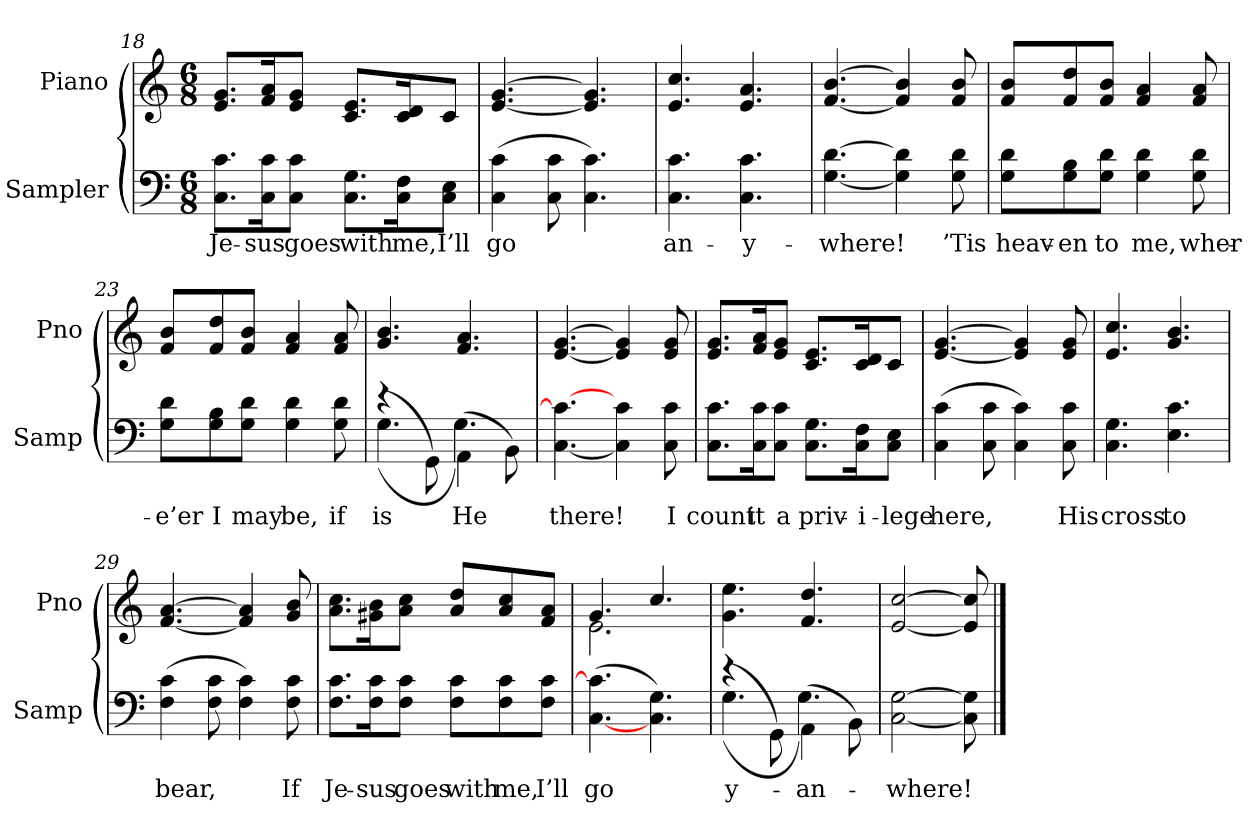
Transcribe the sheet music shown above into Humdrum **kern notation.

**kern	**text	**kern
*part2	*part2	*part1
*staff2	*staff2	*staff1
*I"Sampler	*	*I"Piano
*I'Samp	*	*I'Pno
*clefF4	*	*clefG2
*M6/8	*	*M6/8
=18	=18	=18
8.C\ 8.c\L	Je-	8.e/ 8.g/L
16C\ 16c\K	-sus	16f/ 16a/K
8C\ 8c\J	goes	8e/ 8g/J
8.C\ 8.G\L	with	8.c/ 8.e/L
16C\ 16F\K	me,	16c/ 16d/K
8C\ 8E\J	I’ll	8c/J
=19	=19	=19
(4C 4c	go	[4.e [4.g
8C 8c	.	.
4.C 4.c)	.	4.e] 4.g]
=20	=20	=20
4.C 4.c	an-	4.e 4.cc
4.C 4.c	-y-	4.e 4.a
=21	=21	=21
[4.G [4.d	-where!	[4.f [4.b
4G] 4d]	.	4f] 4b]
8G 8d	’Tis	8f 8b
=22	=22	=22
8G\ 8d\L	heav-	8f/ 8b/L
8G\ 8B\	-en	8f/ 8dd/
8G\ 8d\J	to	8f/ 8b/J
4G 4d	me,	4f 4a
8G 8d	wher-	8f 8a
=23	=23	=23
8G\ 8d\L	-e’er	8f/ 8b/L
8G\ 8B\	I	8f/ 8dd/
8G\ 8d\J	may	8f/ 8b/J
4G 4d	be,	4f 4a
8G 8d	if	8f 8a
=24	=24	=24
*^	*	*
(4r	(4.G	is	4.g 4.b
8GG\)	.	.	.
(4AA\	4.G)	He	4.f 4.a
8BB\)	.	.	.
*v	*v	*	*
=25	=25	=25
[4.C 4.c_	there!	[4.e [4.g
4C] 4c	.	4e] 4g]
8C 8c	I	8e 8g
=26	=26	=26
8.C\ 8.c\L	count	8.e/ 8.g/L
16C\ 16c\K	it	16f/ 16a/K
8C\ 8c\J	a	8e/ 8g/J
8.C\ 8.G\L	priv-	8.c/ 8.e/L
16C\ 16F\K	-i-	16c/ 16d/K
8C\ 8E\J	-lege	8c/J
=27	=27	=27
(4C 4c	here,	[4.e [4.g
8C 8c	.	.
4C 4c)	.	4e] 4g]
8C 8c	His	8e 8g
=28	=28	=28
4.C 4.G	cross	4.e 4.cc
4.E 4.c	to	4.g 4.b
=29	=29	=29
(4F 4c	bear,	[4.f [4.a
8F 8c	.	.
4F 4c)	.	4f] 4a]
8F 8c	If	8g 8b
=30	=30	=30
8.F\ 8.c\L	Je-	8.a\ 8.cc\L
16F\ 16c\K	-sus	16g#X\ 16b\K
8F\ 8c\J	goes	8a\ 8cc\J
8F\ 8c\L	with	8a/ 8dd/L
8F\ 8c\	me,	8a/ 8cc/
8F\ 8c\J	I’ll	8f/ 8a/J
=31	=31	=31
*	*	*^
([4.C 4.c]	go	4.g/	2.e
4.C 4.G)	.	4.cc/	.
*	*	*v	*v
=32	=32	=32
*^	*	*
(4r	(4.G	-y-	4.g 4.ee
8GG\)	.	.	.
(4AA\	4.G)	an-	4.f 4.dd
8BB\)	.	.	.
*v	*v	*	*
=33	=33	=33
[2C [2G	-where!	[2e [2cc
8C] 8G]	.	8e] 8cc]
==	==	==
*-	*-	*-
